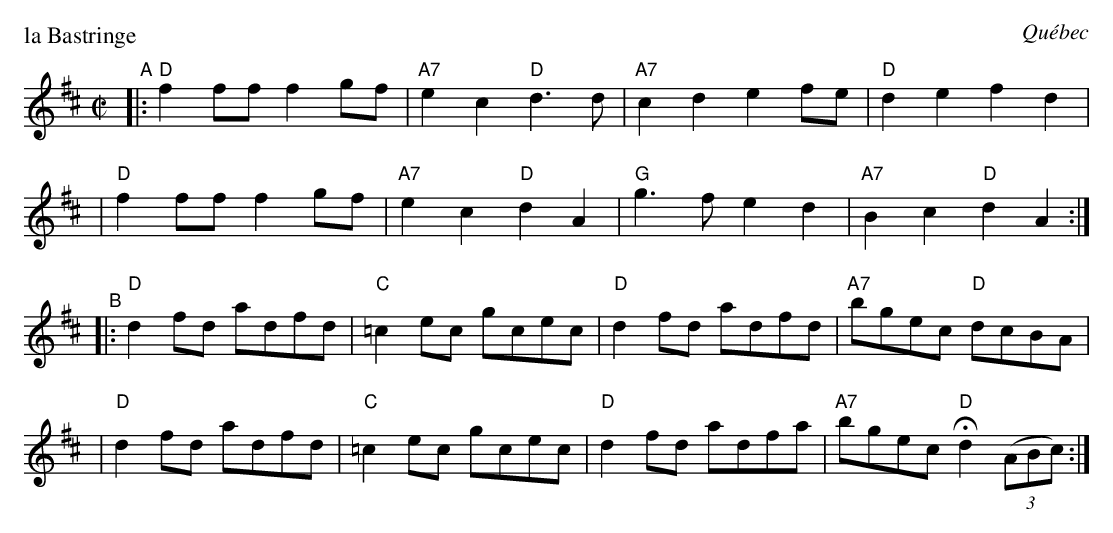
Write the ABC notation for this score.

X:1
P: la Bastringe
O: Qu\'ebec
M: C|
L: 1/8
K: D
"^A"\
|:"D"f2ff f2gf | "A7"e2c2 "D"d3d  | "A7"c2d2 e2fe | "D"d2e2 f2d2 |
| "D"f2ff f2gf | "A7"e2c2 "D"d2A2 | "G"g3f   e2d2 | "A7"B2c2 "D"d2A2 :|
"^B"\
|:"D"d2fd adfd | "C"=c2ec gcec | "D"d2fd adfd | "A7"bgec "D"dcBA |
| "D"d2fd adfd | "C"=c2ec gcec | "D"d2fd adfa | "A7"bgec "D"Hd2 ((3ABc) :|
